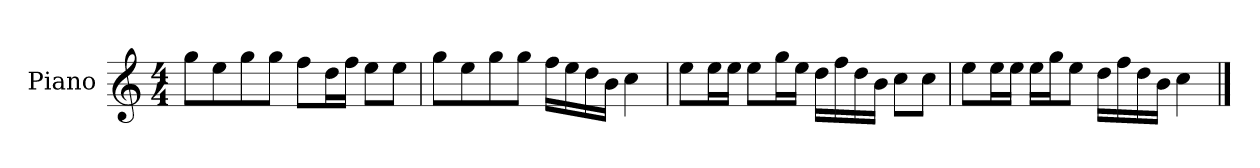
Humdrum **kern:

**kern
*part1
*staff1
*I"Piano
*I'P-no
*clefG2
*k[]
*M4/4
*MM90
=1
8gg\L
8ee\
8gg\
8gg\J
8ff\L
16dd\L
16ff\JJ
8ee\L
8ee\J
=2
8gg\L
8ee\
8gg\
8gg\J
16ff\LL
16ee\
16dd\
16b\JJ
4cc\
=3
8ee\L
16ee\L
16ee\JJ
8ee\L
16gg\L
16ee\JJ
16dd\LL
16ff\
16dd\
16b\JJ
8cc\L
8cc\J
=4
8ee\L
16ee\L
16ee\JJ
16ee\LL
16gg\J
8ee\J
16dd\LL
16ff\
16dd\
16b\JJ
4cc\
==
*-
